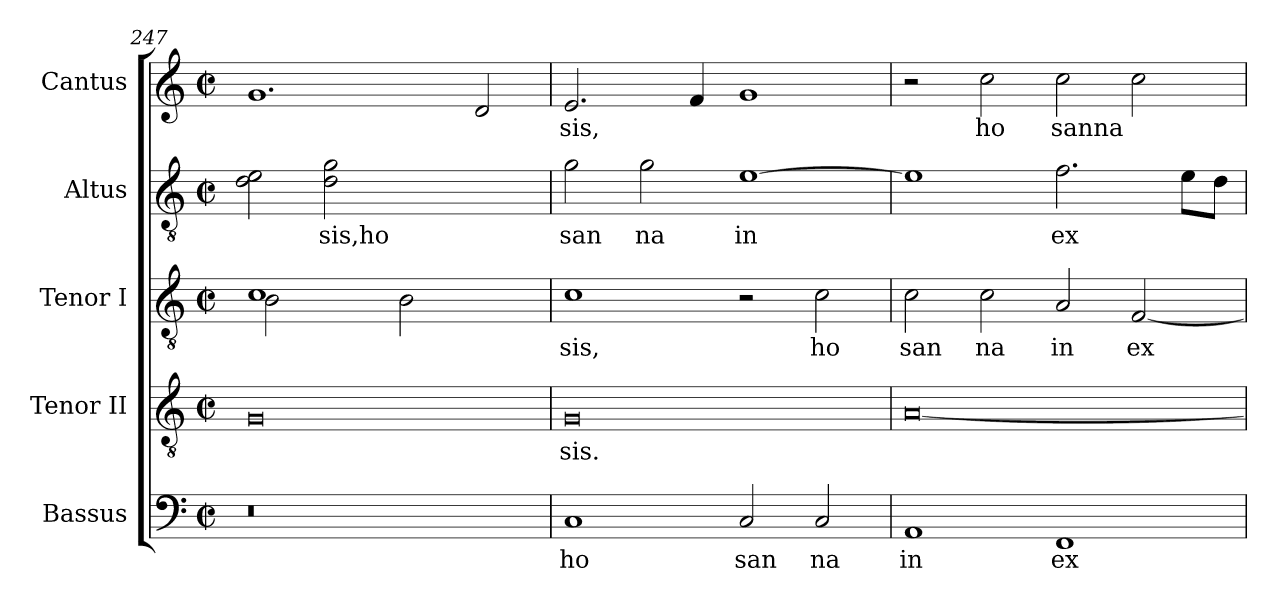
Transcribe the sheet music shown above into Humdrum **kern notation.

**kern	**text	**kern	**text	**kern	**text	**kern	**text	**kern	**text
*part5	*part5	*part4	*part4	*part3	*part3	*part2	*part2	*part1	*part1
*staff5	*staff5	*staff4	*staff4	*staff3	*staff3	*staff2	*staff2	*staff1	*staff1
*I"Bassus	*	*I"Tenor II	*	*I"Tenor I	*	*I"Altus	*	*I"Cantus	*
*I'B	*	*I'T II	*	*I'T I	*	*I'A	*	*I'C	*
*clefF4	*	*clefGv2	*	*clefGv2	*	*clefGv2	*	*clefG2	*
*k[]	*	*k[]	*	*k[]	*	*k[]	*	*k[]	*
*C:	*	*C:	*	*C:	*	*C:	*	*C:	*
*M2/2	*	*M2/2	*	*M2/2	*	*M2/2	*	*M2/2	*
*met(c|)	*	*met(c|)	*	*met(c|)	*	*met(c|)	*	*met(c|)	*
=247	=247	=247	=247	=247	=247	=247	=247	=247	=247
!	!	!	!LO:LY:b:cj	!	!LO:LY:b:cj	!	!LO:LY:b:cj	!	!
*	*	*	*	*^	*	*	*	*	*
0r	.	0G	.	1c	2B\	--	2d\ 2e\	.	1.g	.
!	!	!	!	!	!	!	!	!LO:LY:b:cj	!	!
.	.	.	.	.	2ryy	.	2d\ 2g\	sis,ho	.	.
!	!	!	!	!	!	!LO:LY:b:cj	!	!	!	!
.	.	.	.	2B\	1ryy	--	1ryy	.	.	.
!	!	!	!	!	!	!	!	!	!	!LO:LY:b:cj
.	.	.	.	2ryy	.	.	.	.	2d/	.
*	*	*	*	*v	*v	*	*	*	*	*
=248	=248	=248	=248	=248	=248	=248	=248	=248	=248
!	!LO:LY:b:cj	!	!LO:LY:b:cj	!	!LO:LY:b:cj	!	!LO:LY:b:cj	!	!LO:LY:b:cj
1C	ho	0G	sis.	1c	-sis,	2g\	san	2.e/	sis,
!	!	!	!	!	!	!	!LO:LY:b:cj	!	!
.	.	.	.	.	.	2g\	na	.	.
!	!	!	!	!	!	!	!	!	!LO:LY:b:cj
.	.	.	.	.	.	.	.	4f/	.
!	!LO:LY:b:cj	!	!	!	!	!	!LO:LY:b:cj	!	!LO:LY:b:cj
2C/	san	.	.	2r	.	[>1e	in	1g	.
!	!LO:LY:b:cj	!	!	!	!LO:LY:b:cj	!	!	!	!
2C/	na	.	.	2c\	ho	.	.	.	.
=249	=249	=249	=249	=249	=249	=249	=249	=249	=249
!	!LO:LY:b:cj	!	!LO:LY:b:cj	!	!LO:LY:b:cj	!	!LO:LY:b:cj	!	!
1AA	in	[<0A	.	2c\	san	1e]	.	2r	.
!	!	!	!	!	!LO:LY:b:cj	!	!	!	!LO:LY:b:cj
.	.	.	.	2c\	na	.	.	2cc\	ho
!	!LO:LY:b:cj	!	!	!	!LO:LY:b:cj	!	!LO:LY:b:cj	!	!LO:LY:b:cj
1FF	ex	.	.	2A/	in	2.f\	ex	2cc\	sanna
!	!	!	!	!	!LO:LY:b:cj	!	!	!	!LO:LY:b:cj
.	.	.	.	[<2F/	ex	.	.	2cc\	.
!	!	!	!	!	!	!	!LO:LY:b:cj	!	!
.	.	.	.	.	.	8e\L	.	.	.
!	!	!	!	!	!	!	!LO:LY:b:cj	!	!
.	.	.	.	.	.	8d\J	.	.	.
=	=	=	=	=	=	=	=	=	=
*-	*-	*-	*-	*-	*-	*-	*-	*-	*-
